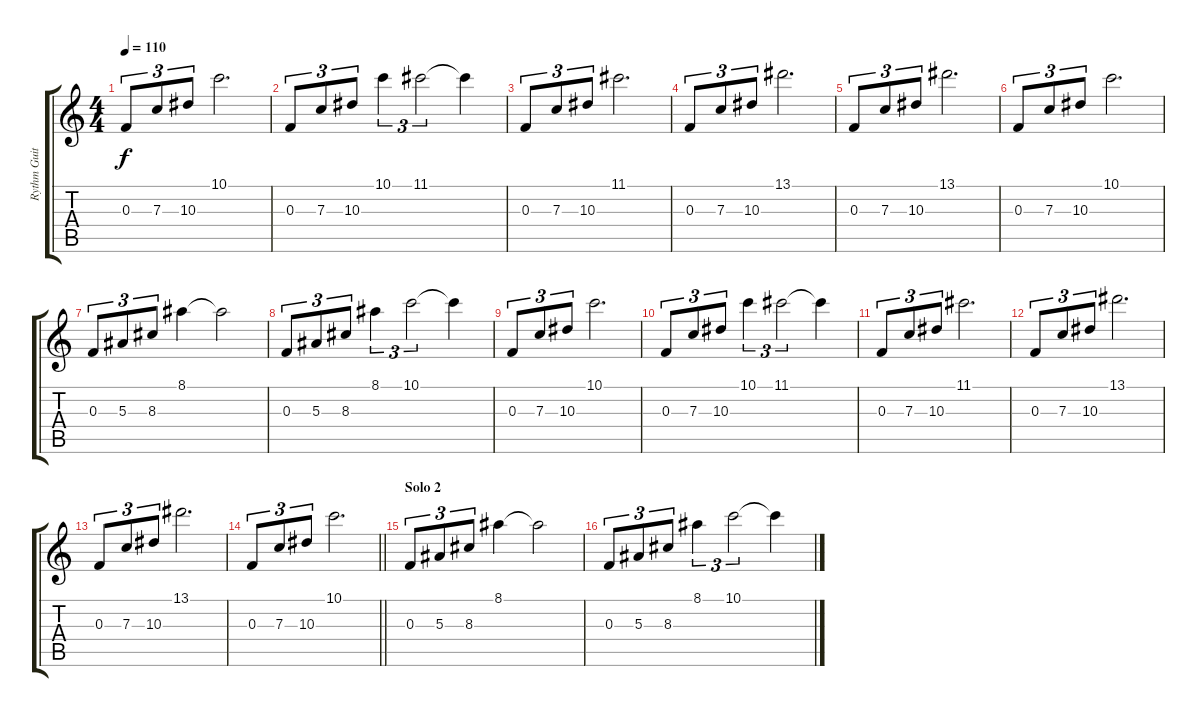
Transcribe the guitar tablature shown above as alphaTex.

\track ("Rythm Guitar" "Rythm Guit") {instrument distortionguitar}
\staff {score tabs}
\tuning (D4 A3 F3 C3 G2 D2) {hide}
\ts (4 4)
\tempo 110
\clef g2
\ks c
0.3.8{tu (3 2) dy f} 7.3.8{tu (3 2)} 10.3.8{tu (3 2)} 10.1.2{d} |
0.3.8{tu (3 2)} 7.3.8{tu (3 2)} 10.3.8{tu (3 2)} 10.1.4{tu (3 2)} 11.1.2{tu (3 2)} 11.1{t}.4 |
0.3.8{tu (3 2)} 7.3.8{tu (3 2)} 10.3.8{tu (3 2)} 11.1.2{d} |
0.3.8{tu (3 2)} 7.3.8{tu (3 2)} 10.3.8{tu (3 2)} 13.1.2{d} |
0.3.8{tu (3 2)} 7.3.8{tu (3 2)} 10.3.8{tu (3 2)} 13.1.2{d} |
0.3.8{tu (3 2)} 7.3.8{tu (3 2)} 10.3.8{tu (3 2)} 10.1.2{d} |
0.3.8{tu (3 2)} 5.3.8{tu (3 2)} 8.3.8{tu (3 2)} 8.1.4 8.1{t}.2 |
0.3.8{tu (3 2)} 5.3.8{tu (3 2)} 8.3.8{tu (3 2)} 8.1.4{tu (3 2)} 10.1.2{tu (3 2)} 10.1{t}.4 |
0.3.8{tu (3 2)} 7.3.8{tu (3 2)} 10.3.8{tu (3 2)} 10.1.2{d} |
0.3.8{tu (3 2)} 7.3.8{tu (3 2)} 10.3.8{tu (3 2)} 10.1.4{tu (3 2)} 11.1.2{tu (3 2)} 11.1{t}.4 |
0.3.8{tu (3 2)} 7.3.8{tu (3 2)} 10.3.8{tu (3 2)} 11.1.2{d} |
0.3.8{tu (3 2)} 7.3.8{tu (3 2)} 10.3.8{tu (3 2)} 13.1.2{d} |
0.3.8{tu (3 2)} 7.3.8{tu (3 2)} 10.3.8{tu (3 2)} 13.1.2{d} |
\barLineRight lightlight
0.3.8{tu (3 2)} 7.3.8{tu (3 2)} 10.3.8{tu (3 2)} 10.1.2{d} |
\section ("" "Solo 2")
0.3.8{tu (3 2) volume 12} 5.3.8{tu (3 2)} 8.3.8{tu (3 2)} 8.1.4 8.1{t}.2 |
0.3.8{tu (3 2)} 5.3.8{tu (3 2)} 8.3.8{tu (3 2)} 8.1.4{tu (3 2)} 10.1.2{tu (3 2)} 10.1{t}.4
